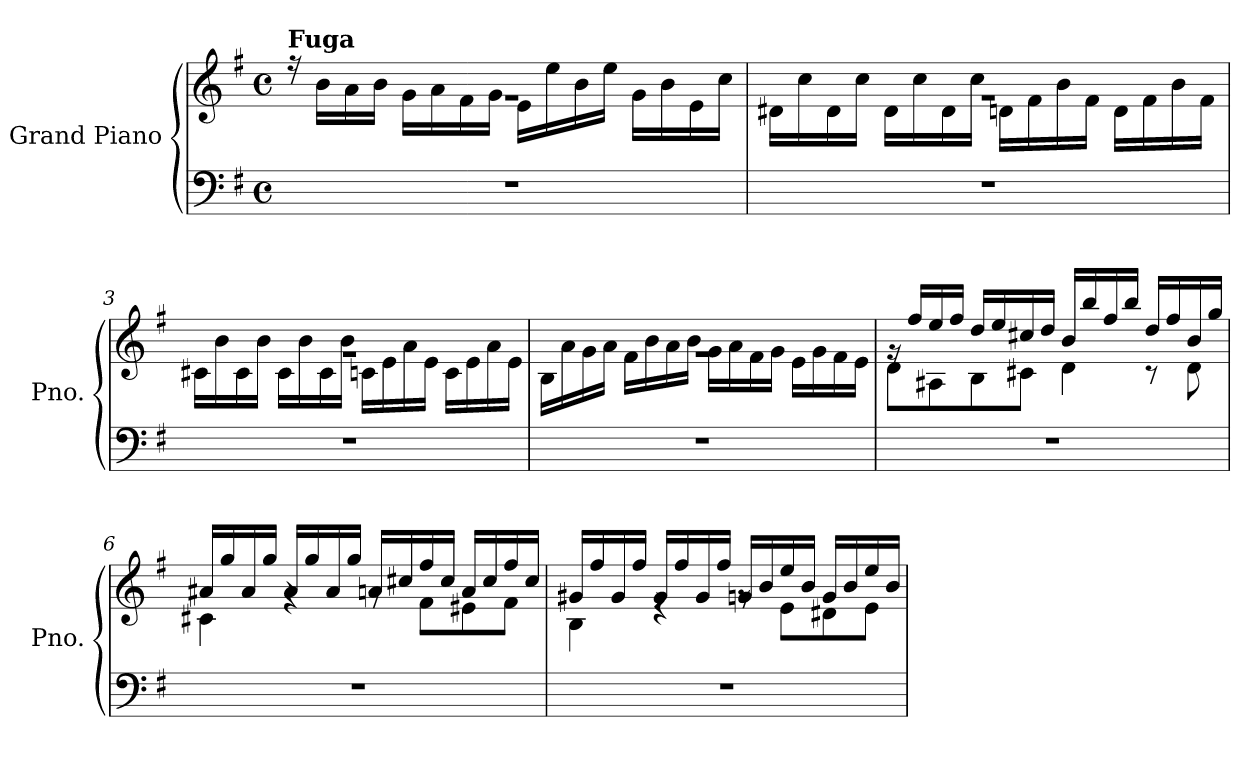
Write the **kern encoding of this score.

**kern	**kern
*part1	*part1
*staff2	*staff1
*I"Grand Piano	*
*I'Pno.	*
*clefF4	*clefG2
*k[f#]	*k[f#]
*M4/4	*M4/4
*met(c)	*met(c)
=1	=1
*	*^
!	!LO:TX:a:B:t=Fuga	!
1r	1rg	16rff
.	.	16b\LL
.	.	16a\
.	.	16b\JJ
.	.	16g\LL
.	.	16a\
.	.	16f#\
.	.	16g\JJ
.	.	16e\LL
.	.	16ee\
.	.	16b\
.	.	16ee\JJ
.	.	16g\LL
.	.	16b\
.	.	16e\
.	.	16cc\JJ
=2	=2	=2
1r	1rg	16d#X\LL
.	.	16cc\
.	.	16d#\
.	.	16cc\JJ
.	.	16d#\LL
.	.	16cc\
.	.	16d#\
.	.	16cc\JJ
.	.	16dn\LL
.	.	16f#\
.	.	16b\
.	.	16f#\JJ
.	.	16d\LL
.	.	16f#\
.	.	16b\
.	.	16f#\JJ
=3	=3	=3
1r	1rg	16c#X\LL
.	.	16b\
.	.	16c#\
.	.	16b\JJ
.	.	16c#\LL
.	.	16b\
.	.	16c#\
.	.	16b\JJ
.	.	16cn\LL
.	.	16e\
.	.	16a\
.	.	16e\JJ
.	.	16c\LL
.	.	16e\
.	.	16a\
.	.	16e\JJ
!!LO:LB:g=z	!!
=4	=4	=4
1r	1rg	16B\LL
.	.	16a\
.	.	16g\
.	.	16a\JJ
.	.	16f#\LL
.	.	16b\
.	.	16a\
.	.	16b\JJ
.	.	16g\LL
.	.	16a\
.	.	16f#\
.	.	16g\JJ
.	.	16e\LL
.	.	16g\
.	.	16f#\
.	.	16e\JJ
=5	=5	=5
1r	16rg	8d\L
.	16ff#/LL	.
.	16ee/	8A#X\
.	16ff#/JJ	.
.	16dd/LL	8B\
.	16ee/	.
.	16cc#X/	8c#X\J
.	16dd/JJ	.
.	16b/LL	4d\
.	16bb/	.
.	16ff#/	.
.	16bb/JJ	.
.	16dd/LL	8r
.	16ff#/	.
.	16b/	8d\
.	16gg/JJ	.
=6	=6	=6
1r	16a#X/LL	4c#X\
.	16gg/	.
.	16a#/	.
.	16gg/JJ	.
.	16a#/LL	4rg
.	16gg/	.
.	16a#/	.
.	16gg/JJ	.
.	16an/LL	8rg
.	16cc#X/	.
.	16ff#/	8f#\L
.	16cc#/JJ	.
.	16a/LL	8e#X\
.	16cc#/	.
.	16ff#/	8f#\J
.	16cc#/JJ	.
!!LO:LB:g=z	!!
=7	=7	=7
1r	16g#X/LL	4B\
.	16ff#/	.
.	16g#/	.
.	16ff#/JJ	.
.	16g#/LL	4re
.	16ff#/	.
.	16g#/	.
.	16ff#/JJ	.
.	16gn/LL	8rg
.	16b/	.
.	16ee/	8e\L
.	16b/JJ	.
.	16g/LL	8d#X\
.	16b/	.
.	16ee/	8e\J
.	16b/JJ	.
*	*v	*v
=	=
*-	*-
